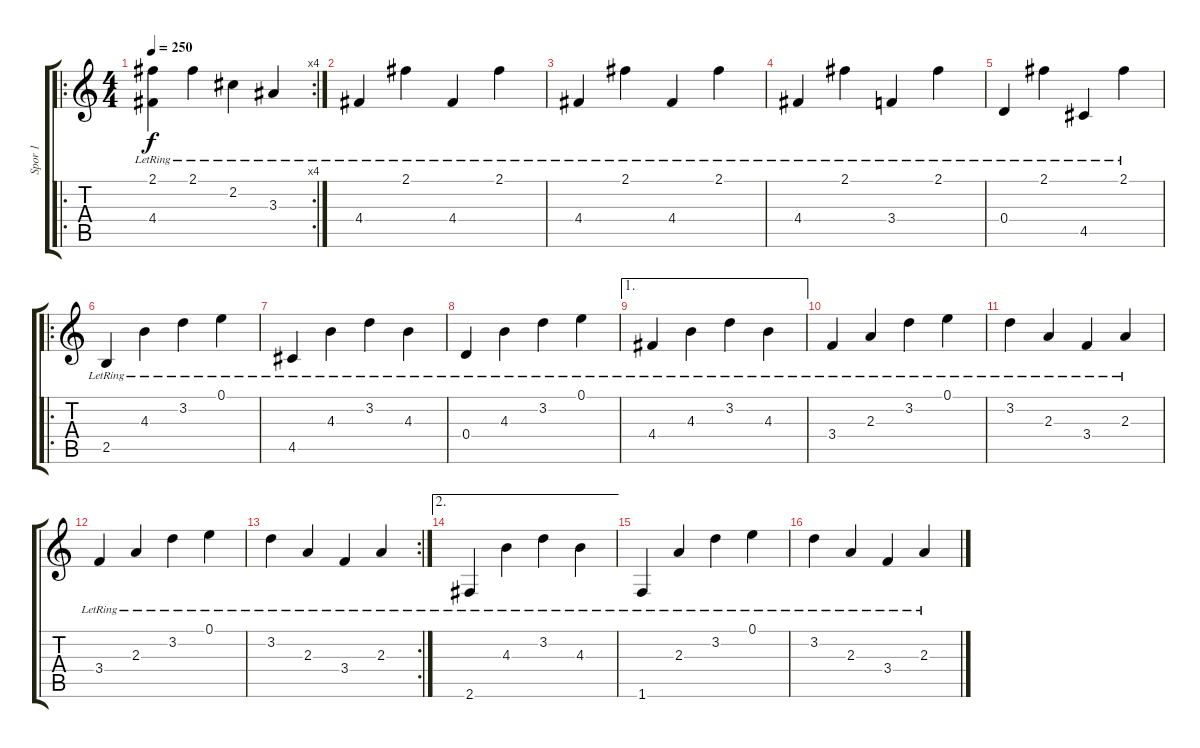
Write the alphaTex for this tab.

\track ("Spor 1" "Spor 1") {instrument acousticguitarsteel}
\staff {score tabs}
\tuning (E4 B3 G3 D3 A2 E2) {hide}
\ro
\rc 4
\ts (4 4)
\tempo 250
\clef g2
\ks c
(2.1{lr} 4.4{lr}).4{dy f} 2.1{lr}.4 2.2{lr}.4 3.3{lr}.4 |
4.4{lr}.4 2.1{lr}.4 4.4{lr}.4 2.1{lr}.4 |
4.4{lr}.4 2.1{lr}.4 4.4{lr}.4 2.1{lr}.4 |
4.4{lr}.4 2.1{lr}.4 3.4{lr}.4 2.1{lr}.4 |
0.4{lr}.4 2.1{lr}.4 4.5{lr}.4 2.1{lr}.4 |
\ro
2.5{lr}.4 4.3{lr}.4 3.2{lr}.4 0.1{lr}.4 |
4.5{lr}.4 4.3{lr}.4 3.2{lr}.4 4.3{lr}.4 |
0.4{lr}.4 4.3{lr}.4 3.2{lr}.4 0.1{lr}.4 |
\ae 1
4.4{lr}.4 4.3{lr}.4 3.2{lr}.4 4.3{lr}.4 |
3.4{lr}.4 2.3{lr}.4 3.2{lr}.4 0.1{lr}.4 |
3.2{lr}.4 2.3{lr}.4 3.4{lr}.4 2.3{lr}.4 |
3.4{lr}.4 2.3{lr}.4 3.2{lr}.4 0.1{lr}.4 |
\rc 2
3.2{lr}.4 2.3{lr}.4 3.4{lr}.4 2.3{lr}.4 |
\ae 2
2.6{lr}.4 4.3{lr}.4 3.2{lr}.4 4.3{lr}.4 |
1.6{lr}.4 2.3{lr}.4 3.2{lr}.4 0.1{lr}.4 |
3.2{lr}.4 2.3{lr}.4 3.4{lr}.4 2.3{lr}.4
